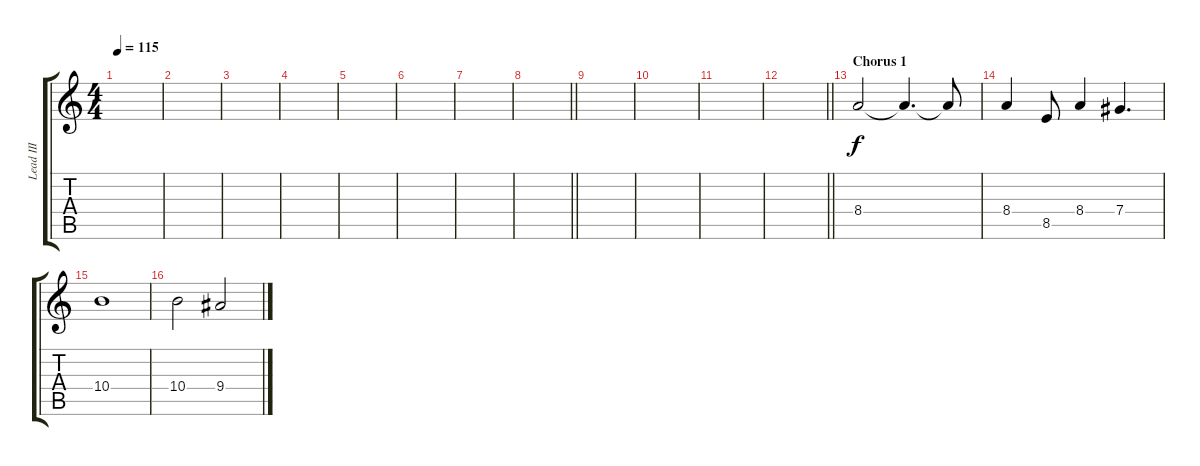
\track ("Lead III" "Lead III") {instrument distortionguitar}
\staff {score tabs}
\tuning (Eb4 Bb3 Gb3 Db3 Ab2 Eb2) {hide}
\ts (4 4)
\tempo 115
\clef g2
\ks c
|
|
|
|
|
|
|
\barLineRight lightlight
|
|
|
|
\barLineRight lightlight
|
\section ("" "Chorus 1")
8.4.2 8.4{t}.4{d} 8.4{t}.8 |
8.4.4 8.5.8 8.4.4 7.4.4{d} |
10.4.1 |
10.4.2 9.4.2
